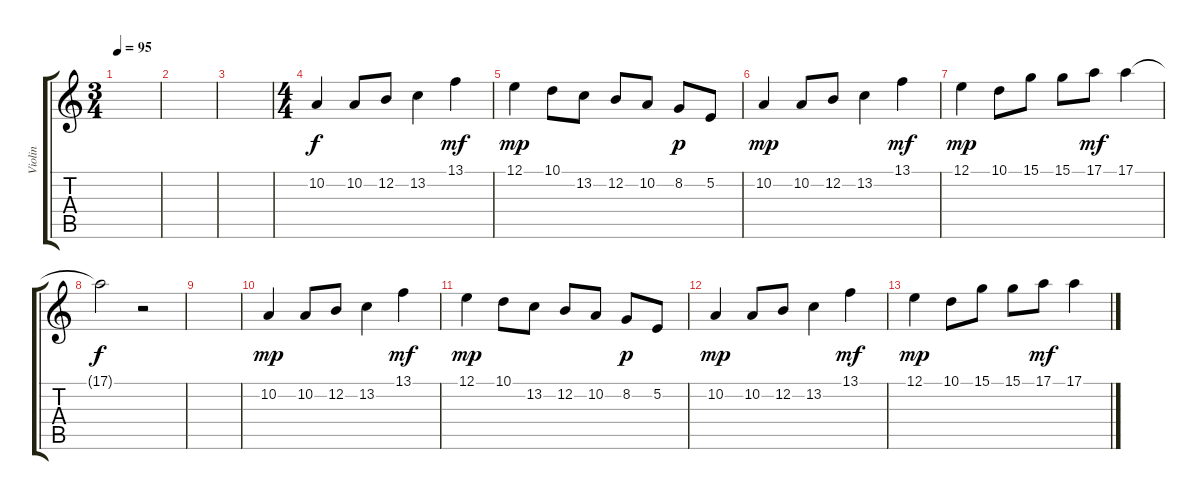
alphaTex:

\track ("Violin" "Violin") {instrument violin}
\staff {score tabs}
\tuning (E4 B3 G3 D3 A2 E2) {hide}
\ts (3 4)
\tempo 95
\clef g2
\ks c
|
|
|
\ts (4 4)
10.2.4 10.2.8 12.2.8 13.2.4 13.1.4{dy mf} |
12.1.4{dy mp} 10.1.8 13.2.8 12.2.8 10.2.8 8.2.8{dy p} 5.2.8 |
10.2.4{dy mp} 10.2.8 12.2.8 13.2.4 13.1.4{dy mf} |
12.1.4{dy mp} 10.1.8 15.1.8 15.1.8 17.1.8{dy mf} 17.1.4 |
17.1{t}.2{dy f} r.2 |
|
10.2.4{dy mp} 10.2.8 12.2.8 13.2.4 13.1.4{dy mf} |
12.1.4{dy mp} 10.1.8 13.2.8 12.2.8 10.2.8 8.2.8{dy p} 5.2.8 |
10.2.4{dy mp} 10.2.8 12.2.8 13.2.4 13.1.4{dy mf} |
12.1.4{dy mp} 10.1.8 15.1.8 15.1.8 17.1.8{dy mf} 17.1.4
